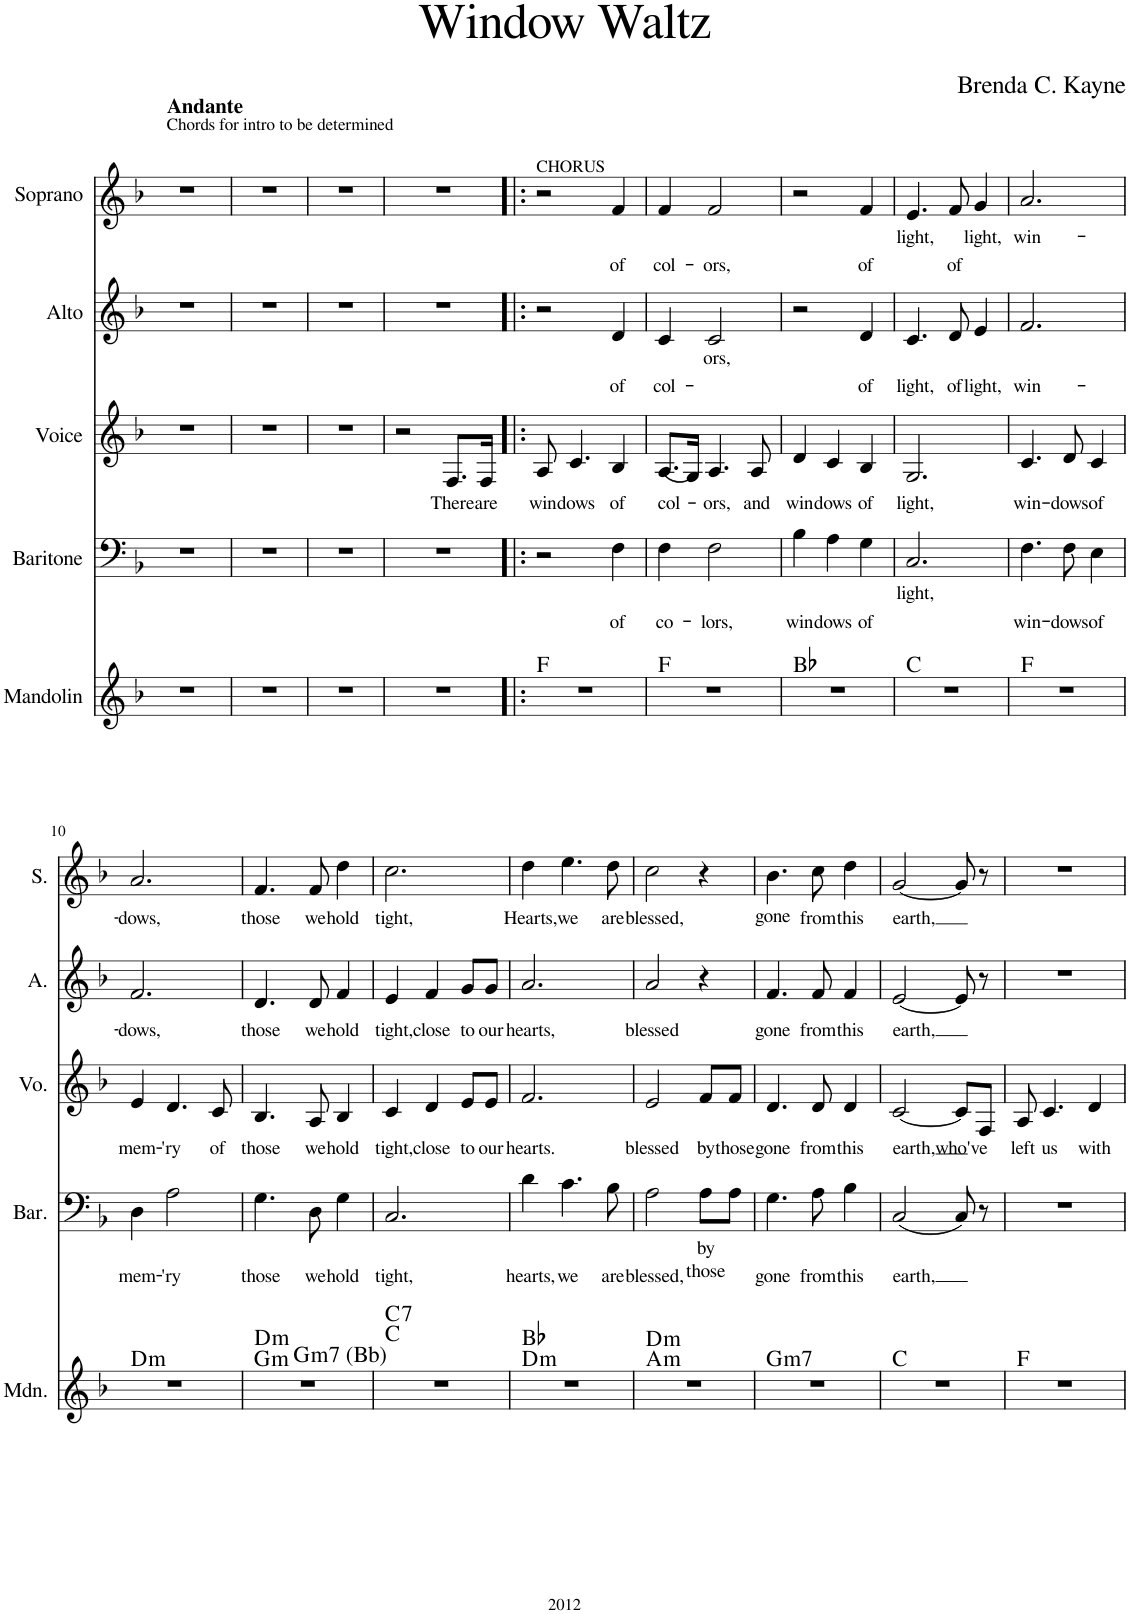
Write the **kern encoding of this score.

**kern	**harte	**kern	**text	**text	**kern	**text	**kern	**text	**kern	**text	**text
*part5	*part5	*part4	*part4	*part4	*part3	*part3	*part2	*part2	*part1	*part1	*part1
*staff5	*	*staff4	*staff4	*staff4	*staff3	*staff3	*staff2	*staff2	*staff1	*staff1	*staff1
*I"Mandolin	*	*I"Baritone	*	*	*I"Voice	*	*I"Alto	*	*I"Soprano	*	*
*I'Mdn.	*	*I'Bar.	*	*	*I'Vo.	*	*I'A.	*	*I'S.	*	*
*clefG2	*	*clefF4	*	*	*clefG2	*	*clefG2	*	*clefG2	*	*
*k[b-]	*	*k[b-]	*	*	*k[b-]	*	*k[b-]	*	*k[b-]	*	*
=1	=1	=1	=1	=1	=1	=1	=1	=1	=1	=1	=1
!	!	!	!	!	!	!	!	!	!LO:TX:a:B:t=Andante	!	!
!	!	!	!	!	!	!	!	!	!LO:TX:a:t=Chords for intro to be determined	!	!
1r	.	1r	.	.	1r	.	1r	.	1r	.	.
=2	=2	=2	=2	=2	=2	=2	=2	=2	=2	=2	=2
1r	.	1r	.	.	1r	.	1r	.	1r	.	.
=3	=3	=3	=3	=3	=3	=3	=3	=3	=3	=3	=3
1r	.	1r	.	.	1r	.	1r	.	1r	.	.
=4	=4	=4	=4	=4	=4	=4	=4	=4	=4	=4	=4
1r	.	1r	.	.	2r	.	1r	.	1r	.	.
!	!	!	!	!	!	!LO:LY:b	!	!	!	!	!
.	.	.	.	.	8.F/L	There	.	.	.	.	.
!	!	!	!	!	!	!LO:LY:b	!	!	!	!	!
.	.	.	.	.	16F/Jk	are	.	.	.	.	.
.	.	.	.	.	4ryy	.	.	.	.	.	.
=5!|:	=5!|:	=5!|:	=5!|:	=5!|:	=5!|:	=5!|:	=5!|:	=5!|:	=5!|:	=5!|:	=5!|:
!	!	!	!	!	!	!	!	!	!LO:TX:a:t=CHORUS	!	!
!	!	!	!	!	!	!LO:LY:b	!	!	!	!	!
1r	F:maj	2r	.	.	8A/	win-	2r	.	2r	.	.
!	!	!	!	!	!	!LO:LY:b	!	!	!	!	!
.	.	.	.	.	4.c/	-dows	.	.	.	.	.
!	!	!	!LO:LY:b	!	!	!LO:LY:b	!	!LO:LY:b	!	!LO:LY:b	!
.	.	4F\	of	.	4B-/	of	4d/	of	4f/	of	.
.	.	4ryy	.	.	4ryy	.	4ryy	.	4ryy	.	.
=6	=6	=6	=6	=6	=6	=6	=6	=6	=6	=6	=6
!	!	!	!LO:LY:b	!	!	!LO:LY:b	!	!LO:LY:b	!	!LO:LY:b	!
1r	F:maj	4F\	co-	.	(8.A/L	col-	4c/	col-	4f/	col-	.
.	.	.	.	.	16G/Jk)	.	.	.	.	.	.
!	!	!	!LO:LY:b	!	!	!LO:LY:b	!	!LO:LY:b	!	!LO:LY:b	!
.	.	2F\	-lors,	.	4.A/	-ors,	2c/	-ors,	2f/	-ors,	.
!	!	!	!	!	!	!LO:LY:b	!	!	!	!	!
.	.	.	.	.	8A/	and	.	.	.	.	.
.	.	4ryy	.	.	4ryy	.	4ryy	.	4ryy	.	.
=7	=7	=7	=7	=7	=7	=7	=7	=7	=7	=7	=7
!	!	!	!LO:LY:b	!	!	!LO:LY:b	!	!	!	!	!
1r	Bb:maj	4B-\	win-	.	4d/	win-	2r	.	2r	.	.
!	!	!	!LO:LY:b	!	!	!LO:LY:b	!	!	!	!	!
.	.	4A\	-dows	.	4c/	-dows	.	.	.	.	.
!	!	!	!LO:LY:b	!	!	!LO:LY:b	!	!LO:LY:b	!	!LO:LY:b	!
.	.	4G\	of	.	4B-/	of	4d/	of	4f/	of	.
.	.	4ryy	.	.	4ryy	.	4ryy	.	4ryy	.	.
=8	=8	=8	=8	=8	=8	=8	=8	=8	=8	=8	=8
!	!	!	!LO:LY:b	!	!	!LO:LY:b	!	!LO:LY:b	!	!LO:LY:b	!
1r	C:maj	2.C/	light,	.	2.G/	light,	4.c/	light,	4.e/	light,	.
!	!	!	!	!	!	!	!	!LO:LY:b	!	!LO:LY:b	!
.	.	.	.	.	.	.	8d/	of	8f/	of	.
!	!	!	!	!	!	!	!	!LO:LY:b	!	!LO:LY:b	!
.	.	.	.	.	.	.	4e/	light,	4g/	light,	.
.	.	4ryy	.	.	4ryy	.	4ryy	.	4ryy	.	.
=9	=9	=9	=9	=9	=9	=9	=9	=9	=9	=9	=9
!	!	!	!LO:LY:b	!	!	!LO:LY:b	!	!LO:LY:b	!	!LO:LY:b	!
1r	F:maj	4.F\	win-	.	4.c/	win-	2.f/	win-	2.a/	win-	.
!	!	!	!LO:LY:b	!	!	!LO:LY:b	!	!	!	!	!
.	.	8F\	-dows	.	8d/	-dows	.	.	.	.	.
!	!	!	!LO:LY:b	!	!	!LO:LY:b	!	!	!	!	!
.	.	4E\	of	.	4c/	of	.	.	.	.	.
.	.	4ryy	.	.	4ryy	.	4ryy	.	4ryy	.	.
!!LO:LB:g=z
=10	=10	=10	=10	=10	=10	=10	=10	=10	=10	=10	=10
!	!LO:H:kt=m	!	!LO:LY:b	!	!	!LO:LY:b	!	!LO:LY:b	!	!LO:LY:b	!
1r	D:min	4D\	mem-	.	4e/	mem-	2.f/	-dows,	2.a/	-dows,	.
!	!	!	!LO:LY:b	!	!	!LO:LY:b	!	!	!	!	!
.	.	2A\	-'ry	.	4.d/	-'ry	.	.	.	.	.
!	!	!	!	!	!	!LO:LY:b	!	!	!	!	!
.	.	.	.	.	8c/	of	.	.	.	.	.
.	.	4ryy	.	.	4ryy	.	4ryy	.	4ryy	.	.
=11	=11	=11	=11	=11	=11	=11	=11	=11	=11	=11	=11
!	!LO:H:n=1:kt=m	!	!LO:LY:b	!	!	!LO:LY:b	!	!LO:LY:b	!	!LO:LY:b	!
!	!LO:H:n=2:kt=m	!	!	!	!	!	!	!	!	!	!
*^	*	*	*	*	*	*	*	*	*	*	*
1r	4ryy	G:min D:min	4.G\	those	.	4.B-/	those	4.d/	those	4.f/	those	.
!	!	!LO:H:kt=m7	!	!	!	!	!	!	!	!	!	!
.	2.ryy	G:min7	.	.	.	.	.	.	.	.	.	.
!	!	!	!	!LO:LY:b	!	!	!LO:LY:b	!	!LO:LY:b	!	!LO:LY:b	!
.	.	.	8D\	we	.	8A/	we	8d/	we	8f/	we	.
!	!	!	!	!LO:LY:b	!	!	!LO:LY:b	!	!LO:LY:b	!	!LO:LY:b	!
.	.	.	4G\	hold	.	4B-/	hold	4f/	hold	4dd\	hold	.
.	.	.	4ryy	.	.	4ryy	.	4ryy	.	4ryy	.	.
=12	=12	=12	=12	=12	=12	=12	=12	=12	=12	=12	=12	=12
!	!	!LO:H:n=2:kt=7	!	!LO:LY:b	!	!	!LO:LY:b	!	!LO:LY:b	!	!LO:LY:b	!
*v	*v	*	*	*	*	*	*	*	*	*	*	*
1r	C:maj C:7	2.C/	tight,	.	4c/	tight,	4e/	tight,	2.cc\	tight,	.
!	!	!	!	!	!	!LO:LY:b	!	!LO:LY:b	!	!	!
.	.	.	.	.	4d/	close	4f/	close	.	.	.
!	!	!	!	!	!	!LO:LY:b	!	!LO:LY:b	!	!	!
.	.	.	.	.	8e/L	to	8g/L	to	.	.	.
!	!	!	!	!	!	!LO:LY:b	!	!LO:LY:b	!	!	!
.	.	.	.	.	8e/J	our	8g/J	our	.	.	.
.	.	4ryy	.	.	4ryy	.	4ryy	.	4ryy	.	.
=13	=13	=13	=13	=13	=13	=13	=13	=13	=13	=13	=13
!	!LO:H:n=1:kt=m	!	!LO:LY:b	!	!	!LO:LY:b	!	!LO:LY:b	!	!LO:LY:b	!
1r	D:min Bb:maj	4d\	hearts,	.	2.f/	hearts.	2.a/	hearts,	4dd\	Hearts,	.
!	!	!	!LO:LY:b	!	!	!	!	!	!	!LO:LY:b	!
.	.	4.c\	we	.	.	.	.	.	4.ee\	we	.
!	!	!	!LO:LY:b	!	!	!	!	!	!	!LO:LY:b	!
.	.	8B-\	are	.	.	.	.	.	8dd\	are	.
.	.	4ryy	.	.	4ryy	.	4ryy	.	4ryy	.	.
=14	=14	=14	=14	=14	=14	=14	=14	=14	=14	=14	=14
!	!LO:H:n=1:kt=m	!	!LO:LY:b	!	!	!LO:LY:b	!	!LO:LY:b	!	!LO:LY:b	!
!	!LO:H:n=2:kt=m	!	!	!	!	!	!	!	!	!	!
1r	A:min D:min	2A\	blessed,	.	2e/	blessed	2a/	blessed	2cc\	blessed,	.
!	!	!	!LO:LY:b	!LO:LY:b	!	!LO:LY:b	!	!	!	!	!
.	.	8A\L	by	those	8f/L	by	4r	.	4r	.	.
!	!	!	!	!	!	!LO:LY:b	!	!	!	!	!
.	.	8A\J	.	.	8f/J	those	.	.	.	.	.
.	.	4ryy	.	.	4ryy	.	4ryy	.	4ryy	.	.
=15	=15	=15	=15	=15	=15	=15	=15	=15	=15	=15	=15
!	!LO:H:kt=m7	!	!LO:LY:b	!	!	!LO:LY:b	!	!LO:LY:b	!	!	!LO:LY:b
1r	G:min7	4.G\	gone	.	4.d/	gone	4.f/	gone	4.b-\	.	gone
!	!	!	!LO:LY:b	!	!	!LO:LY:b	!	!LO:LY:b	!	!LO:LY:b	!
.	.	8A\	from	.	8d/	from	8f/	from	8cc\	from	.
!	!	!	!LO:LY:b	!	!	!LO:LY:b	!	!LO:LY:b	!	!LO:LY:b	!
.	.	4B-\	this	.	4d/	this	4f/	this	4dd\	this	.
.	.	4ryy	.	.	4ryy	.	4ryy	.	4ryy	.	.
=16	=16	=16	=16	=16	=16	=16	=16	=16	=16	=16	=16
!	!	!	!LO:LY:b	!	!	!LO:LY:b	!	!LO:LY:b	!	!LO:LY:b	!
1r	C:maj	(2C/	earth,	.	[2c/	earth,	[2e/	earth,	[2g/	earth,	.
!	!	!	!	!	!	!LO:LY:b	!	!	!	!	!
.	.	8C/)	.	.	8c/L]	who've	8e/]	.	8g/]	.	.
.	.	8r	.	.	8F/J	.	8r	.	8r	.	.
.	.	4ryy	.	.	4ryy	.	4ryy	.	4ryy	.	.
=17	=17	=17	=17	=17	=17	=17	=17	=17	=17	=17	=17
!	!	!	!	!	!	!LO:LY:b	!	!	!	!	!
1r	F:maj	1r	.	.	8A/	left	1r	.	1r	.	.
!	!	!	!	!	!	!LO:LY:b	!	!	!	!	!
.	.	.	.	.	4.c/	us	.	.	.	.	.
!	!	!	!	!	!	!LO:LY:b	!	!	!	!	!
.	.	.	.	.	4d/	with	.	.	.	.	.
.	.	.	.	.	4ryy	.	.	.	.	.	.
=	=	=	=	=	=	=	=	=	=	=	=
*-	*-	*-	*-	*-	*-	*-	*-	*-	*-	*-	*-
